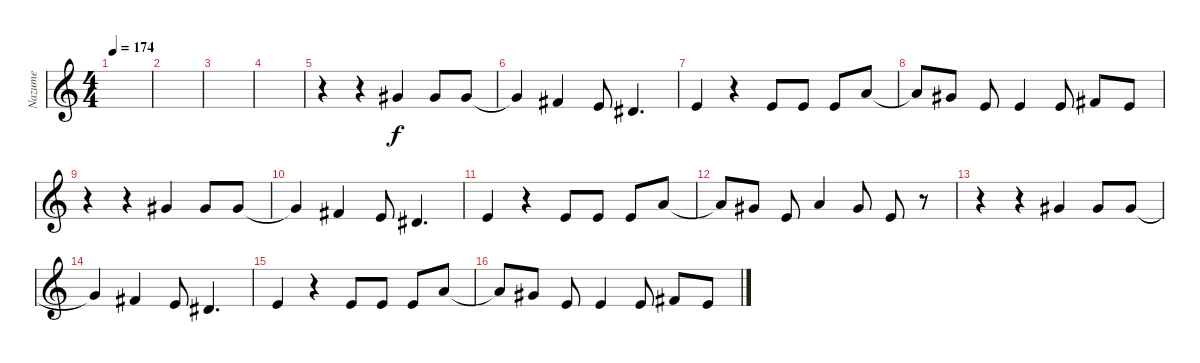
\track ("Nazume" "Nazume") {instrument voiceoohs}
\staff {score}
\tuning (E4 B3 G3 D3 A2 E2 B1) {hide}
\ts (4 4)
\tempo 174
\clef g2
\ks c
|
|
|
|
r.4 r.4 4.1.4 4.1.8 4.1.8 |
4.1{t}.4 2.1.4 0.1.8 4.2.4{d} |
0.1.4 r.4 0.1.8 0.1.8 0.1.8 5.1.8 |
5.1{t}.8 4.1.8 0.1.8 0.1.4 0.1.8 2.1.8 0.1.8 |
r.4 r.4 4.1.4 4.1.8 4.1.8 |
4.1{t}.4 2.1.4 0.1.8 4.2.4{d} |
0.1.4 r.4 0.1.8 0.1.8 0.1.8 5.1.8 |
5.1{t}.8 4.1.8 0.1.8 5.1.4 4.1.8 0.1.8 r.8 |
r.4 r.4 4.1.4 4.1.8 4.1.8 |
4.1{t}.4 2.1.4 0.1.8 4.2.4{d} |
0.1.4 r.4 0.1.8 0.1.8 0.1.8 5.1.8 |
5.1{t}.8 4.1.8 0.1.8 0.1.4 0.1.8 2.1.8 0.1.8
